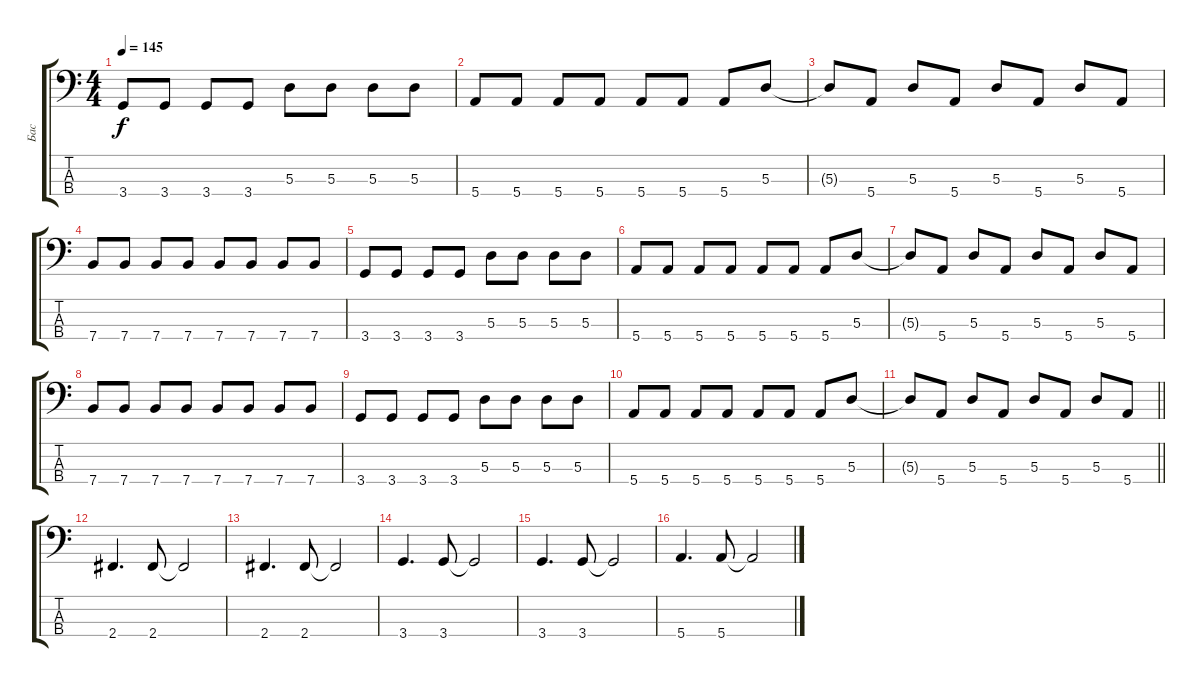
\track ("Бас" "Бас") {instrument electricbassfinger}
\staff {score tabs}
\tuning (G2 D2 A1 E1) {hide}
\ts (4 4)
\tempo 145
\clef f4
\ks c
3.4.8{dy f} 3.4.8 3.4.8 3.4.8 5.3.8 5.3.8 5.3.8 5.3.8 |
5.4.8 5.4.8 5.4.8 5.4.8 5.4.8 5.4.8 5.4.8 5.3.8 |
5.3{t}.8 5.4.8 5.3.8 5.4.8 5.3.8 5.4.8 5.3.8 5.4.8 |
7.4.8 7.4.8 7.4.8 7.4.8 7.4.8 7.4.8 7.4.8 7.4.8 |
3.4.8 3.4.8 3.4.8 3.4.8 5.3.8 5.3.8 5.3.8 5.3.8 |
5.4.8 5.4.8 5.4.8 5.4.8 5.4.8 5.4.8 5.4.8 5.3.8 |
5.3{t}.8 5.4.8 5.3.8 5.4.8 5.3.8 5.4.8 5.3.8 5.4.8 |
7.4.8 7.4.8 7.4.8 7.4.8 7.4.8 7.4.8 7.4.8 7.4.8 |
3.4.8 3.4.8 3.4.8 3.4.8 5.3.8 5.3.8 5.3.8 5.3.8 |
5.4.8 5.4.8 5.4.8 5.4.8 5.4.8 5.4.8 5.4.8 5.3.8 |
\barLineRight lightlight
5.3{t}.8 5.4.8 5.3.8 5.4.8 5.3.8 5.4.8 5.3.8 5.4.8 |
2.4.4{d} 2.4.8 2.4{t}.2 |
2.4.4{d} 2.4.8 2.4{t}.2 |
3.4.4{d} 3.4.8 3.4{t}.2 |
3.4.4{d} 3.4.8 3.4{t}.2 |
5.4.4{d} 5.4.8 5.4{t}.2
